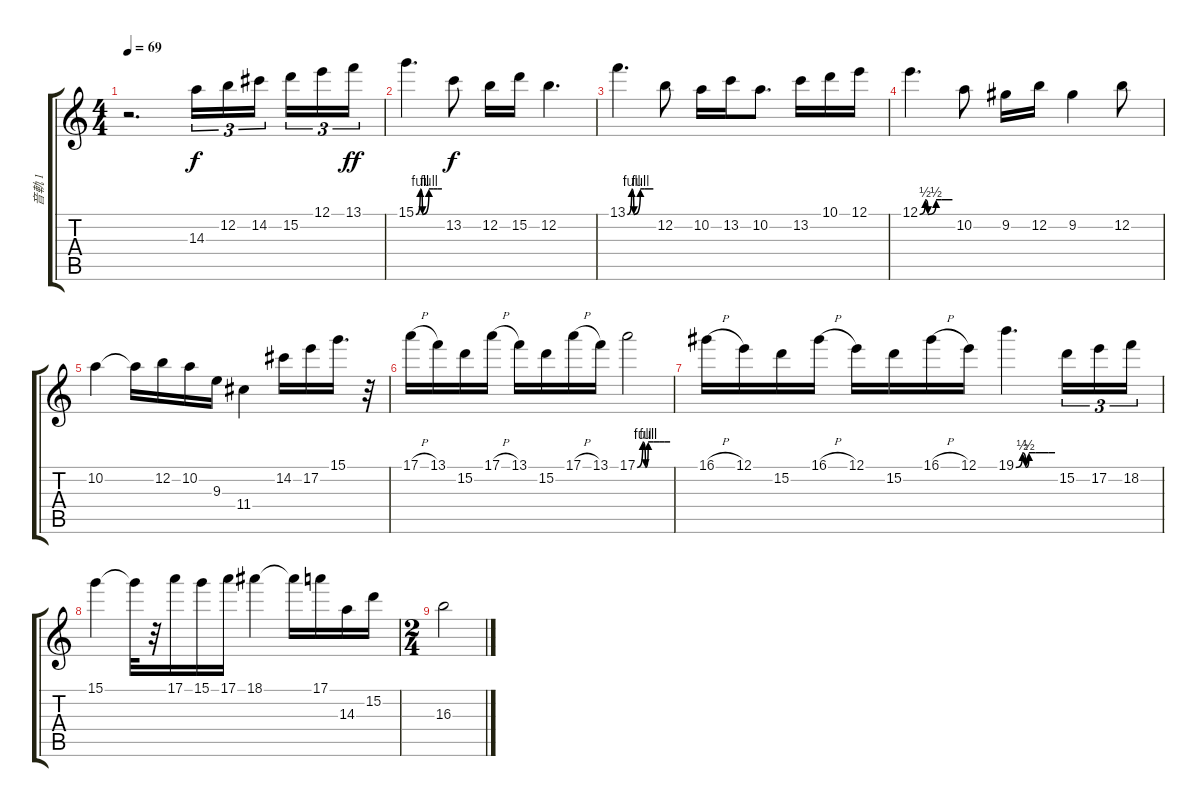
\track ("音軌 1" "音軌 1") {instrument overdrivenguitar}
\staff {score tabs}
\tuning (E4 B3 G3 D3 A2 E2) {hide}
\ts (4 4)
\tempo 69
\clef g2
\ks c
r.2{d dy f instrument overdrivenguitar} 14.3.16{tu (3 2)} 12.2.16{tu (3 2)} 14.2.16{tu (3 2) beam splitsecondary} 15.2.16{tu (3 2)} 12.1.16{tu (3 2)} 13.1.16{tu (3 2) dy ff} |
15.1{be (custom 0 0 10 4 15 0 30 4 40 4 50 4 60 4)}.4{d} 13.2.8{dy f} 12.2.16 15.2.16 12.2.4{d} |
13.1{be (custom 0 0 10 4 15 0 30 4 40 4 50 4 60 4)}.4{d} 12.2.8 10.2.16 13.2.16 10.2.8{d} 13.2.16 10.1.16 12.1.16 |
12.1{be (custom 0 0 10 2 15 0 30 2 40 2 50 2 60 2)}.4{d} 10.2.8 9.2.16 12.2.16 9.2.4 12.2.8 |
10.2.4 10.2{t}.16 12.2.16 10.2.16 9.3.16 11.4.4 14.2.16 17.2.16 15.1.16{d} r.32 |
17.1{h}.16 13.1.16 15.2.16 17.1{h}.16 13.1.16 15.2.16 17.1{h}.16 13.1.16 17.1{be (custom 0 0 10 4 15 0 20 4 30 4 40 4 50 4 60 4)}.2 |
16.1{h}.16 12.1.16 15.2.16 16.1{h}.16 12.1.16 15.2.16 16.1{h}.16 12.1.16 19.1{be (custom 0 0 10 2 15 0 20 2 30 2 40 2 50 2 60 2)}.4{d} 15.2.16{tu (3 2)} 17.2.16{tu (3 2)} 18.2.16{tu (3 2)} |
15.1.4 15.1{t}.32 r.32 17.1.16 15.1.16 17.1.16 18.1.4 18.1{t}.16 17.1.16 14.3.16 15.2.16 |
\ts (2 4)
16.3.2{volume 12}
